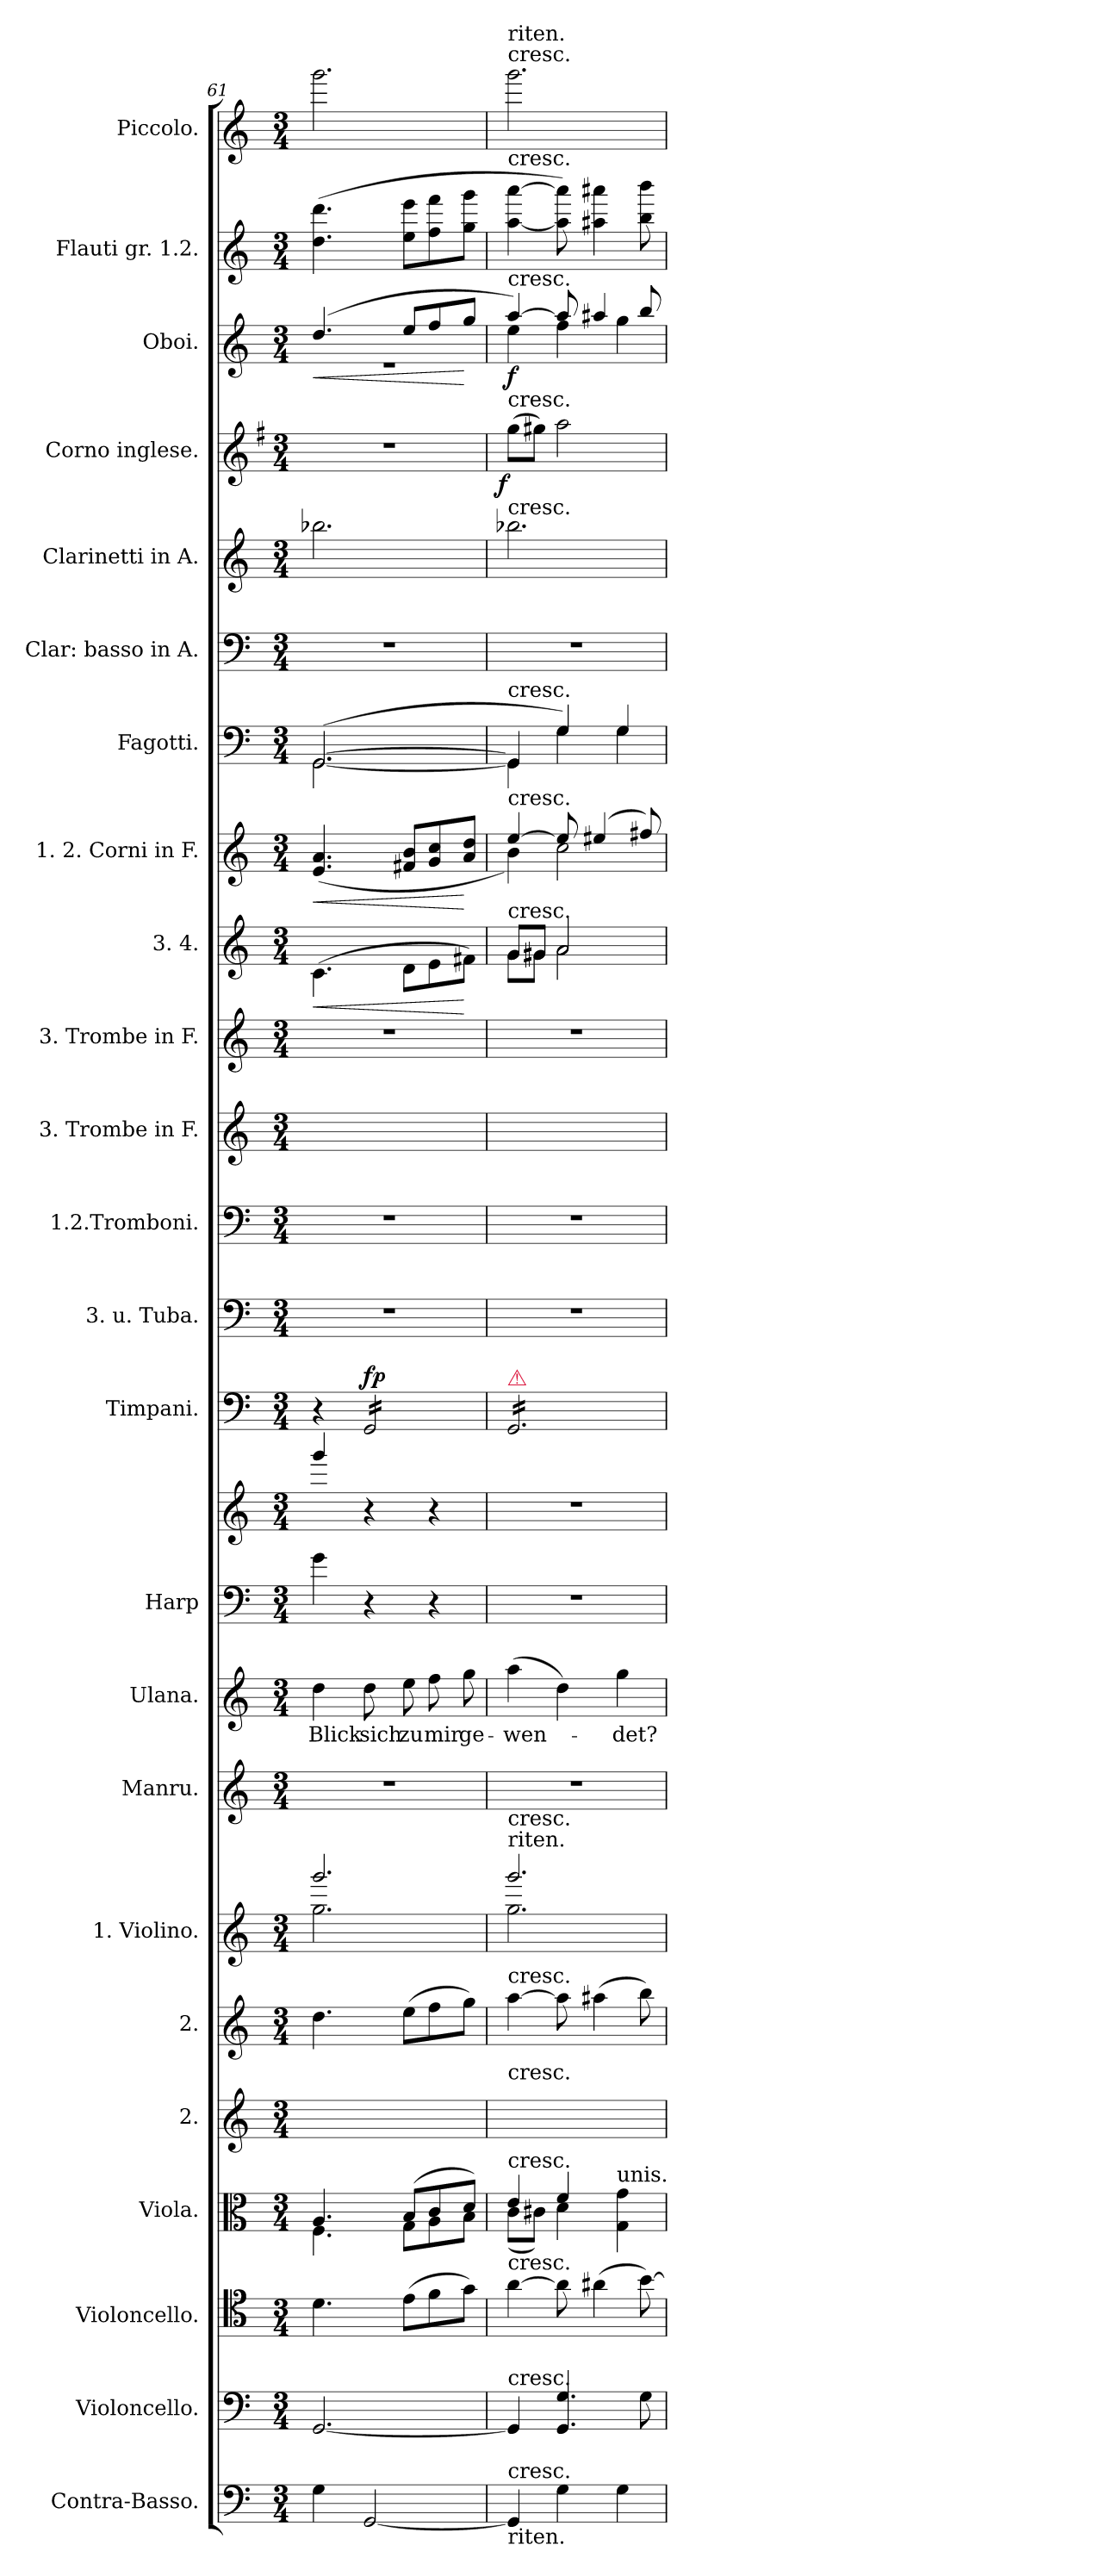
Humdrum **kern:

**kern	**kern	**kern	**kern	**kern	**kern	**kern	**kern	**kern	**text	**kern	**kern	**kern	**dynam	**kern	**kern	**kern	**kern	**kern	**dynam	**kern	**dynam	**kern	**kern	**kern	**kern	**dynam	**kern	**dynam	**kern	**kern
*part24	*part23	*part22	*part21	*part20	*part19	*part18	*part17	*part16	*part16	*part15	*part15	*part14	*part14	*part13	*part12	*part11	*part10	*part9	*part9	*part8	*part8	*part7	*part6	*part5	*part4	*part4	*part3	*part3	*part2	*part1
*staff25	*staff24	*staff23	*staff22	*staff21	*staff20	*staff19	*staff18	*staff17	*staff17	*staff16	*staff15	*staff14	*staff14	*staff13	*staff12	*staff11	*staff10	*staff9	*staff9	*staff8	*staff8	*staff7	*staff6	*staff5	*staff4	*staff4	*staff3	*staff3	*staff2	*staff1
*I"Contra-Basso.	*I"Violoncello.	*I"Violoncello.	*I"Viola.	*I"2.	*I"2.	*I"1. Violino.	*I"Manru.	*I"Ulana.	*	*I"Harp	*	*I"Timpani.	*	*I"3. u. Tuba.	*I"1.2.Tromboni.	*I"3. Trombe in F.	*I"3. Trombe in F.	*I"3. 4.	*	*I"1. 2. Corni in F.	*	*I"Fagotti.	*I"Clar: basso in A.	*I"Clarinetti in A.	*I"Corno inglese.	*	*I"Oboi.	*	*I"Flauti gr. 1.2.	*I"Piccolo.
*I'C.-B.	*	*	*I'Vl.	*	*	*I'1. Viol.	*	*	*	*	*	*I'Timp.	*	*I'3. u. Tub.	*I'1.2. Tromb.	*	*I'Trombe.	*	*	*I'1. 2. Corni.	*	*I'Fag.	*I'basso.	*I'1.2. Clar. A.	*I'Cor.ingl.	*	*I'Ob.	*	*I'Fl.	*
*clefF4	*clefF4	*clefC4	*clefC3	*clefG2	*clefG2	*clefG2	*clefG2	*clefG2	*	*clefF4	*clefG2	*clefF4	*	*clefF4	*clefF4	*clefG2	*clefG2	*clefG2	*	*clefG2	*	*clefF4	*clefF4	*clefG2	*clefG2	*	*clefG2	*	*clefG2	*clefG2
*	*	*	*	*	*	*	*ITrd8c12	*	*	*	*	*	*	*	*	*ITrd-3c-5	*ITrd-3c-5	*ITrd4c7	*	*ITrd4c7	*	*	*ITrd2c3	*ITrd2c3	*ITrd4c7	*	*	*	*	*
*k[]	*k[]	*k[]	*k[]	*k[]	*k[]	*k[]	*k[]	*k[]	*	*k[]	*k[]	*k[]	*	*k[]	*k[]	*k[b-]	*k[b-]	*k[b-]	*	*k[b-]	*	*k[]	*k[f#c#g#]	*k[f#c#g#]	*k[]	*	*k[]	*	*k[]	*k[]
*M3/4	*M3/4	*M3/4	*M3/4	*M3/4	*M3/4	*M3/4	*M3/4	*M3/4	*	*M3/4	*M3/4	*M3/4	*	*M3/4	*M3/4	*M3/4	*M3/4	*M3/4	*	*M3/4	*	*M3/4	*M3/4	*M3/4	*M3/4	*	*M3/4	*	*M3/4	*M3/4
=61	=61	=61	=61	=61	=61	=61	=61	=61	=61	=61	=61	=61	=61	=61	=61	=61	=61	=61	=61	=61	=61	=61	=61	=61	=61	=61	=61	=61	=61	=61
*	*	*	*^	*	*	*^	*	*	*	*	*	*	*	*	*	*	*	*	*	*	*	*	*	*	*	*	*	*	*	*
!	!	!	!	!	!	!	!	!	!	!	!	!	!	!	!	!	!	!	!	!	!LO:HP:b	!	!LO:HP:b	!	!	!	!	!	!	!LO:HP:b	!	!
*	*	*	*	*	*	*	*	*	*	*	*	*	*	*	*	*	*	*	*	*	*	*	*	*^	*	*	*	*	*^	*	*	*
4G\	[2.GG/	4.d\	4.A/	4.F\	4.dd\yy	4.dd\	2.ggg/	2.gg\	2.r	4dd\	Blick	4g\	4ggg/	4r	.	2.r	2.r	2.ryy	2.r	(4.F\	<	(4.A/ 4.d/	<	([2.GG/	[2.GG\	2.r	2.ggn\	2.r	.	(4.dd/	2.re	<	(4.dd\ 4.ddd\	2.ggg\
!	!	!	!	!	!	!	!	!	!	!	!	!	!	!	!LO:DY:a	!	!	!	!	!	!	!	!	!	!	!	!	!	!	!	!	!	!	!
*	*	*	*	*	*	*	*	*	*	*	*	*	*	*tremolo	*	*	*	*	*	*	*	*	*	*	*	*	*	*	*	*	*	*	*	*
[2GG/	.	.	.	.	.	.	.	.	.	8dd\	sich	4r	4r	16GG/LL	fp	.	.	.	.	.	.	.	.	.	.	.	.	.	.	.	.	.	.	.
.	.	.	.	.	.	.	.	.	.	.	.	.	.	16GG/	.	.	.	.	.	.	.	.	.	.	.	.	.	.	.	.	.	.	.	.
.	.	(8e\L	(8B/L	8G\L	(8ee\Lyy	(8ee\L	.	.	.	8ee\	zu	.	.	16GG/	.	.	.	.	.	8G\L	.	8Bn/ 8e/L	.	.	.	.	.	.	.	8ee/L	.	.	8ee\ 8eee\L	.
.	.	.	.	.	.	.	.	.	.	.	.	.	.	16GG/	.	.	.	.	.	.	.	.	.	.	.	.	.	.	.	.	.	.	.	.
.	.	8f\	8c/	8A\	8ff\yy	8ff\	.	.	.	8ff\	mir	4r	4r	16GG/	.	.	.	.	.	8A\	.	8c/ 8f/	.	.	.	.	.	.	.	8ff/	.	.	8ff\ 8fff\	.
.	.	.	.	.	.	.	.	.	.	.	.	.	.	16GG/	.	.	.	.	.	.	.	.	.	.	.	.	.	.	.	.	.	.	.	.
.	.	8g\J)	8d/J)	8B\J	8gg\Jyy)	8gg\J)	.	.	.	8gg\	ge-	.	.	16GG/	.	.	.	.	.	8Bn\J)	[	8d/ 8g/J	[	.	.	.	.	.	.	8gg/J	.	[	8gg\ 8ggg\J	.
.	.	.	.	.	.	.	.	.	.	.	.	.	.	16GG/JJ	.	.	.	.	.	.	.	.	.	.	.	.	.	.	.	.	.	.	.	.
=62	=62	=62	=62	=62	=62	=62	=62	=62	=62	=62	=62	=62	=62	=62	=62	=62	=62	=62	=62	=62	=62	=62	=62	=62	=62	=62	=62	=62	=62	=62	=62	=62	=62	=62
*	*	*	*	*	*	*	*	*	*	*	*	*	*	*	*	*	*	*	*	*^	*	*^	*	*	*	*	*	*	*	*	*	*	*	*
!	!	!	!	!	!	!	!	!	!	!	!	!	!	!	!	!	!	!	!	!	!	!	!	!	!	!	!	!	!	!	!	!	!	!	!	!LO:TX:t=cresc.
!	!	!	!	!	!	!	!	!	!	!	!	!	!	!	!	!	!	!	!	!	!	!	!	!	!	!	!	!	!	!	!	!	!	!	!	!LO:TX:a:t=riten.
!	!	!	!	!	!	!	!	!	!	!	!	!	!	!	!	!	!	!	!	!	!	!	!	!	!	!	!	!	!	!	!	!	!	!	!LO:TX:a:t=cresc.	!
!	!	!	!	!	!	!	!	!	!	!	!	!	!	!	!	!	!	!	!	!	!	!	!	!	!	!	!	!	!	!	!	!LO:TX:t=cresc.	!	!	!	!
!	!	!	!	!	!	!	!	!	!	!	!	!	!	!	!	!	!	!	!	!	!	!	!	!	!	!	!	!	!	!LO:TX:t=cresc.	!	!	!	!	!	!
!	!	!	!	!	!	!	!	!	!	!	!	!	!	!	!	!	!	!	!	!	!	!	!	!	!	!	!	!	!LO:TX:t=cresc.	!	!	!	!	!	!	!
!	!	!	!	!	!	!	!	!	!	!	!	!	!	!	!	!	!	!	!	!	!	!	!	!	!	!LO:TX:t=cresc.	!	!	!	!	!	!	!	!	!	!
!	!	!	!	!	!	!	!	!	!	!	!	!	!	!	!	!	!	!	!	!	!	!	!LO:TX:t=cresc.	!	!	!	!	!	!	!	!	!	!	!	!	!
!	!	!	!	!	!	!	!	!	!	!	!	!	!	!	!	!	!	!	!	!LO:TX:t=cresc.	!	!	!	!	!	!	!	!	!	!	!	!	!	!	!	!
!	!	!	!	!	!	!	!	!	!	!	!	!	!	!LO:TX:a:color=crimson:t=⚠	!	!	!	!	!	!	!	!	!	!	!	!	!	!	!	!	!	!	!	!	!	!
!	!	!	!	!	!	!	!LO:TX:a:t=riten.	!	!	!	!	!	!	!	!	!	!	!	!	!	!	!	!	!	!	!	!	!	!	!	!	!	!	!	!	!
!	!	!	!	!	!	!	!LO:TX:t=cresc.	!	!	!	!	!	!	!	!	!	!	!	!	!	!	!	!	!	!	!	!	!	!	!	!	!	!	!	!	!
!	!	!	!	!	!	!LO:TX:t=cresc.	!	!	!	!	!	!	!	!	!	!	!	!	!	!	!	!	!	!	!	!	!	!	!	!	!	!	!	!	!	!
!	!	!	!	!	!LO:TX:t=cresc.	!	!	!	!	!	!	!	!	!	!	!	!	!	!	!	!	!	!	!	!	!	!	!	!	!	!	!	!	!	!	!
!	!	!	!LO:TX:t=cresc.	!	!	!	!	!	!	!	!	!	!	!	!	!	!	!	!	!	!	!	!	!	!	!	!	!	!	!	!	!	!	!	!	!
!	!	!LO:TX:t=cresc.	!	!	!	!	!	!	!	!	!	!	!	!	!	!	!	!	!	!	!	!	!	!	!	!	!	!	!	!	!	!	!	!	!	!
!	!LO:TX:t=cresc.	!	!	!	!	!	!	!	!	!	!	!	!	!	!	!	!	!	!	!	!	!	!	!	!	!	!	!	!	!	!	!	!	!	!	!
!LO:TX:t=cresc.	!	!	!	!	!	!	!	!	!	!	!	!	!	!	!	!	!	!	!	!	!	!	!	!	!	!	!	!	!	!	!	!	!	!	!	!
!LO:TX:b:t=riten.	!	!	!	!	!	!	!	!	!	!	!	!	!	!	!	!	!	!	!	!	!	!	!	!	!	!	!	!	!	!	!	!	!	!	!	!
!	!	!	!	!	!	!	!	!	!	!	!	!	!	!	!	!	!	!	!	!	!	!	!	!	!	!	!	!	!	!	!LO:DY:b:rj	!	!	!	!	!
4GG/]	4GG/]	[4a\	4e/	(8c\L	[4aa\yy	[4aa\	2.ggg/	2.gg\	2.r	(4aa\	-wen-	2.r	2.r	16GG/LL	.	2.r	2.r	2.ryy	2.r	8c/L	8c\L	.	[4a/	4e\)	.	4GG/]	4GG\]	2.r	2.ggn\	(8cc\L	f	[4aa/)	4ee\	f	[4aa\ [4aaa\	2.ggg\
.	.	.	.	.	.	.	.	.	.	.	.	.	.	16GG/	.	.	.	.	.	.	.	.	.	.	.	.	.	.	.	.	.	.	.	.	.	.
.	.	.	.	8c#X\J)	.	.	.	.	.	.	.	.	.	16GG/	.	.	.	.	.	8c#X/J	8c#X\J	.	.	.	.	.	.	.	.	8cc#X\J)	.	.	.	.	.	.
.	.	.	.	.	.	.	.	.	.	.	.	.	.	16GG/	.	.	.	.	.	.	.	.	.	.	.	.	.	.	.	.	.	.	.	.	.	.
4G\	4.GG/ 4.G/	8a\]	4f/	4d\	8aa\yy]	8aa\]	.	.	.	4dd\)	.	.	.	16GG/	.	.	.	.	.	2d/	2d\	.	8a/]	2f\	.	4G/)	4G\	.	.	2dd\	.	8aa/]	4ff\	.	8aa]\ 8aaa]\)	.
.	.	.	.	.	.	.	.	.	.	.	.	.	.	16GG/	.	.	.	.	.	.	.	.	.	.	.	.	.	.	.	.	.	.	.	.	.	.
.	.	(4a#X\	.	.	(4aa#X\yy	(4aa#X\	.	.	.	.	.	.	.	16GG/	.	.	.	.	.	.	.	.	(4a#X/	.	.	.	.	.	.	.	.	4aa#X/	.	.	4aa#X\ 4aaa#X\	.
.	.	.	.	.	.	.	.	.	.	.	.	.	.	16GG/	.	.	.	.	.	.	.	.	.	.	.	.	.	.	.	.	.	.	.	.	.	.
!	!	!	!LO:TX:a:t=unis.	!	!	!	!	!	!	!	!	!	!	!	!	!	!	!	!	!	!	!	!	!	!	!	!	!	!	!	!	!	!	!	!	!
4G\	.	.	4G\ 4g\	4ryy	.	.	.	.	.	4gg\	-det?	.	.	16GG/	.	.	.	.	.	.	.	.	.	.	.	4G/	4G\	.	.	.	.	.	4gg\	.	.	.
.	.	.	.	.	.	.	.	.	.	.	.	.	.	16GG/	.	.	.	.	.	.	.	.	.	.	.	.	.	.	.	.	.	.	.	.	.	.
.	8G\	[8b\)	.	.	8bb\yy)	8bb\)	.	.	.	.	.	.	.	16GG/	.	.	.	.	.	.	.	.	8bn/)	.	.	.	.	.	.	.	.	8bb/	.	.	8bb\ 8bbb\	.
.	.	.	.	.	.	.	.	.	.	.	.	.	.	16GG/JJ	.	.	.	.	.	.	.	.	.	.	.	.	.	.	.	.	.	.	.	.	.	.
*	*	*	*	*	*	*	*	*	*	*	*	*	*	*Xtremolo	*	*	*	*	*	*	*	*	*	*	*	*	*	*	*	*	*	*	*	*	*	*
*	*	*	*	*	*	*	*	*	*	*	*	*	*	*	*	*	*	*	*	*v	*v	*	*	*	*	*v	*v	*	*	*	*	*v	*v	*	*	*
*	*	*	*v	*v	*	*	*v	*v	*	*	*	*	*	*	*	*	*	*	*	*	*	*v	*v	*	*	*	*	*	*	*	*	*	*
=	=	=	=	=	=	=	=	=	=	=	=	=	=	=	=	=	=	=	=	=	=	=	=	=	=	=	=	=	=	=
*-	*-	*-	*-	*-	*-	*-	*-	*-	*-	*-	*-	*-	*-	*-	*-	*-	*-	*-	*-	*-	*-	*-	*-	*-	*-	*-	*-	*-	*-	*-
